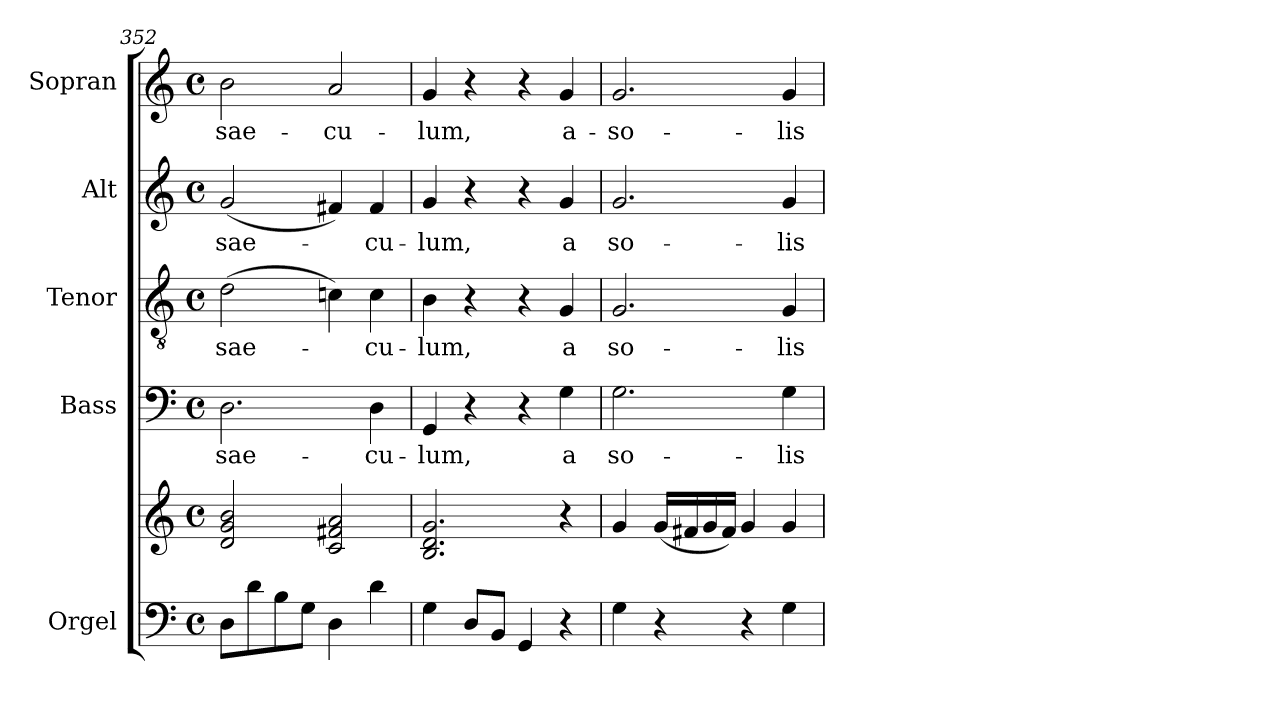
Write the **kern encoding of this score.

**kern	**kern	**kern	**text	**kern	**text	**kern	**text	**kern	**text
*part5	*part5	*part4	*part4	*part3	*part3	*part2	*part2	*part1	*part1
*staff6	*staff5	*staff4	*staff4	*staff3	*staff3	*staff2	*staff2	*staff1	*staff1
*I"Orgel	*	*I"Bass	*	*I"Tenor	*	*I"Alt	*	*I"Sopran	*
*I'Org.	*	*I'B.	*	*I'T.	*	*I'A.	*	*I'S.	*
*clefF4	*clefG2	*clefF4	*	*clefGv2	*	*clefG2	*	*clefG2	*
*k[]	*k[]	*k[]	*	*k[]	*	*k[]	*	*k[]	*
*C:	*C:	*C:	*	*C:	*	*C:	*	*C:	*
*M4/4	*M4/4	*M4/4	*	*M4/4	*	*M4/4	*	*M4/4	*
*met(c)	*met(c)	*met(c)	*	*met(c)	*	*met(c)	*	*met(c)	*
=352	=352	=352	=352	=352	=352	=352	=352	=352	=352
!	!	!	!LO:LY:b	!	!LO:LY:b	!	!LO:LY:b	!	!LO:LY:b
8D\L	2d/ 2g/ 2b/	2.D\	sae-	(>2d\	sae-	(<2g/	sae-	2b\	sae-
8d\	.	.	.	.	.	.	.	.	.
8B\	.	.	.	.	.	.	.	.	.
8G\J	.	.	.	.	.	.	.	.	.
!	!	!	!	!	!	!	!	!	!LO:LY:b
4D\	2c/ 2f#X/ 2a/	.	.	4cn\)	.	4f#X/)	.	2a/	-cu-
!	!	!	!LO:LY:b	!	!LO:LY:b	!	!LO:LY:b	!	!
4d\	.	4D\	-cu-	4c\	-cu-	4f#/	-cu-	.	.
!!LO:PB:g=z
=353	=353	=353	=353	=353	=353	=353	=353	=353	=353
!	!	!	!LO:LY:b	!	!LO:LY:b	!	!LO:LY:b	!	!LO:LY:b
4G\	2.B/ 2.d/ 2.g/	4GG/	-lum,	4B\	-lum,	4g/	-lum,	4g/	-lum,
8D/L	.	4r	.	4r	.	4r	.	4r	.
8BB/J	.	.	.	.	.	.	.	.	.
4GG/	.	4r	.	4r	.	4r	.	4r	.
!	!	!	!LO:LY:b	!	!LO:LY:b	!	!LO:LY:b	!	!LO:LY:b
4r	4r	4G\	a	4G/	a	4g/	a	4g/	a-
=354	=354	=354	=354	=354	=354	=354	=354	=354	=354
!	!	!	!LO:LY:b	!	!LO:LY:b	!	!LO:LY:b	!	!LO:LY:b
4G\	4g/	2.G\	so-	2.G/	so-	2.g/	so-	2.g/	-so-
4r	(<16g/LL	.	.	.	.	.	.	.	.
.	16f#X/	.	.	.	.	.	.	.	.
.	16g/	.	.	.	.	.	.	.	.
.	16f#/JJ)	.	.	.	.	.	.	.	.
4r	4g/	.	.	.	.	.	.	.	.
!	!	!	!LO:LY:b	!	!LO:LY:b	!	!LO:LY:b	!	!LO:LY:b
4G\	4g/	4G\	-lis	4G/	-lis	4g/	-lis	4g/	-lis
=	=	=	=	=	=	=	=	=	=
*-	*-	*-	*-	*-	*-	*-	*-	*-	*-
